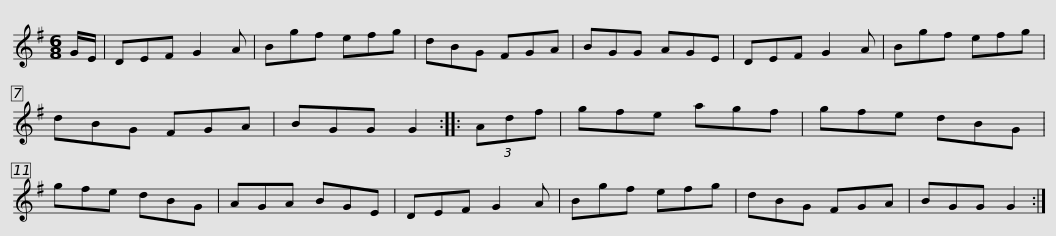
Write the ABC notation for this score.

X:1
L:1/8
M:6/8
I:linebreak $
K:G
V:1 treble
V:1
 G/E/ | DEF G2 A | Bgf efg | dBG FGA | BGG AGE | %5
 DEF G2 A | Bgf efg | dBG FGA |$ BGG G2 :: (3Adf | %10
 gfe agf | gfe dBG | gfe dBG | AGA BGE | DEF G2 A | %15
 Bgf efg |$ dBG FGA | BGG G2 :| %18
